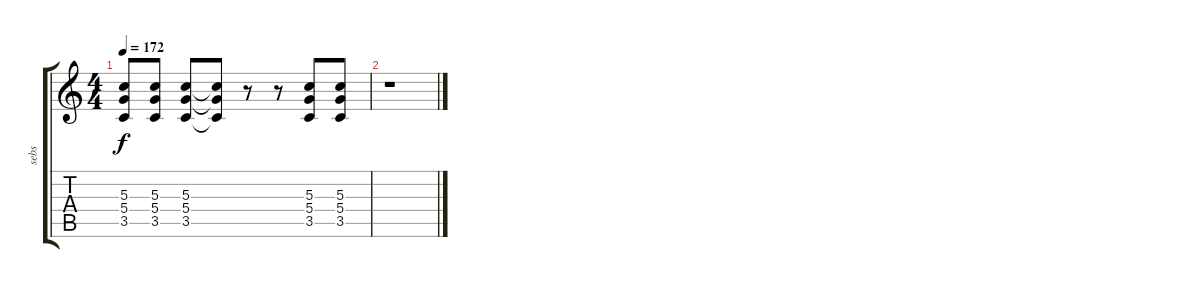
\track ("sebs" "sebs") {instrument overdrivenguitar}
\staff {score tabs}
\tuning (E4 B3 G3 D3 A2 E2) {hide}
\ts (4 4)
\tempo 172
\clef g2
\ks c
(5.3 5.4 3.5).8{dy f} (5.3 5.4 3.5).8 (5.3 5.4 3.5).8 (5.3{t} 5.4{t} 3.5{t}).8 r.8 r.8 (5.3 5.4 3.5).8 (5.3 5.4 3.5).8 |
r.1
